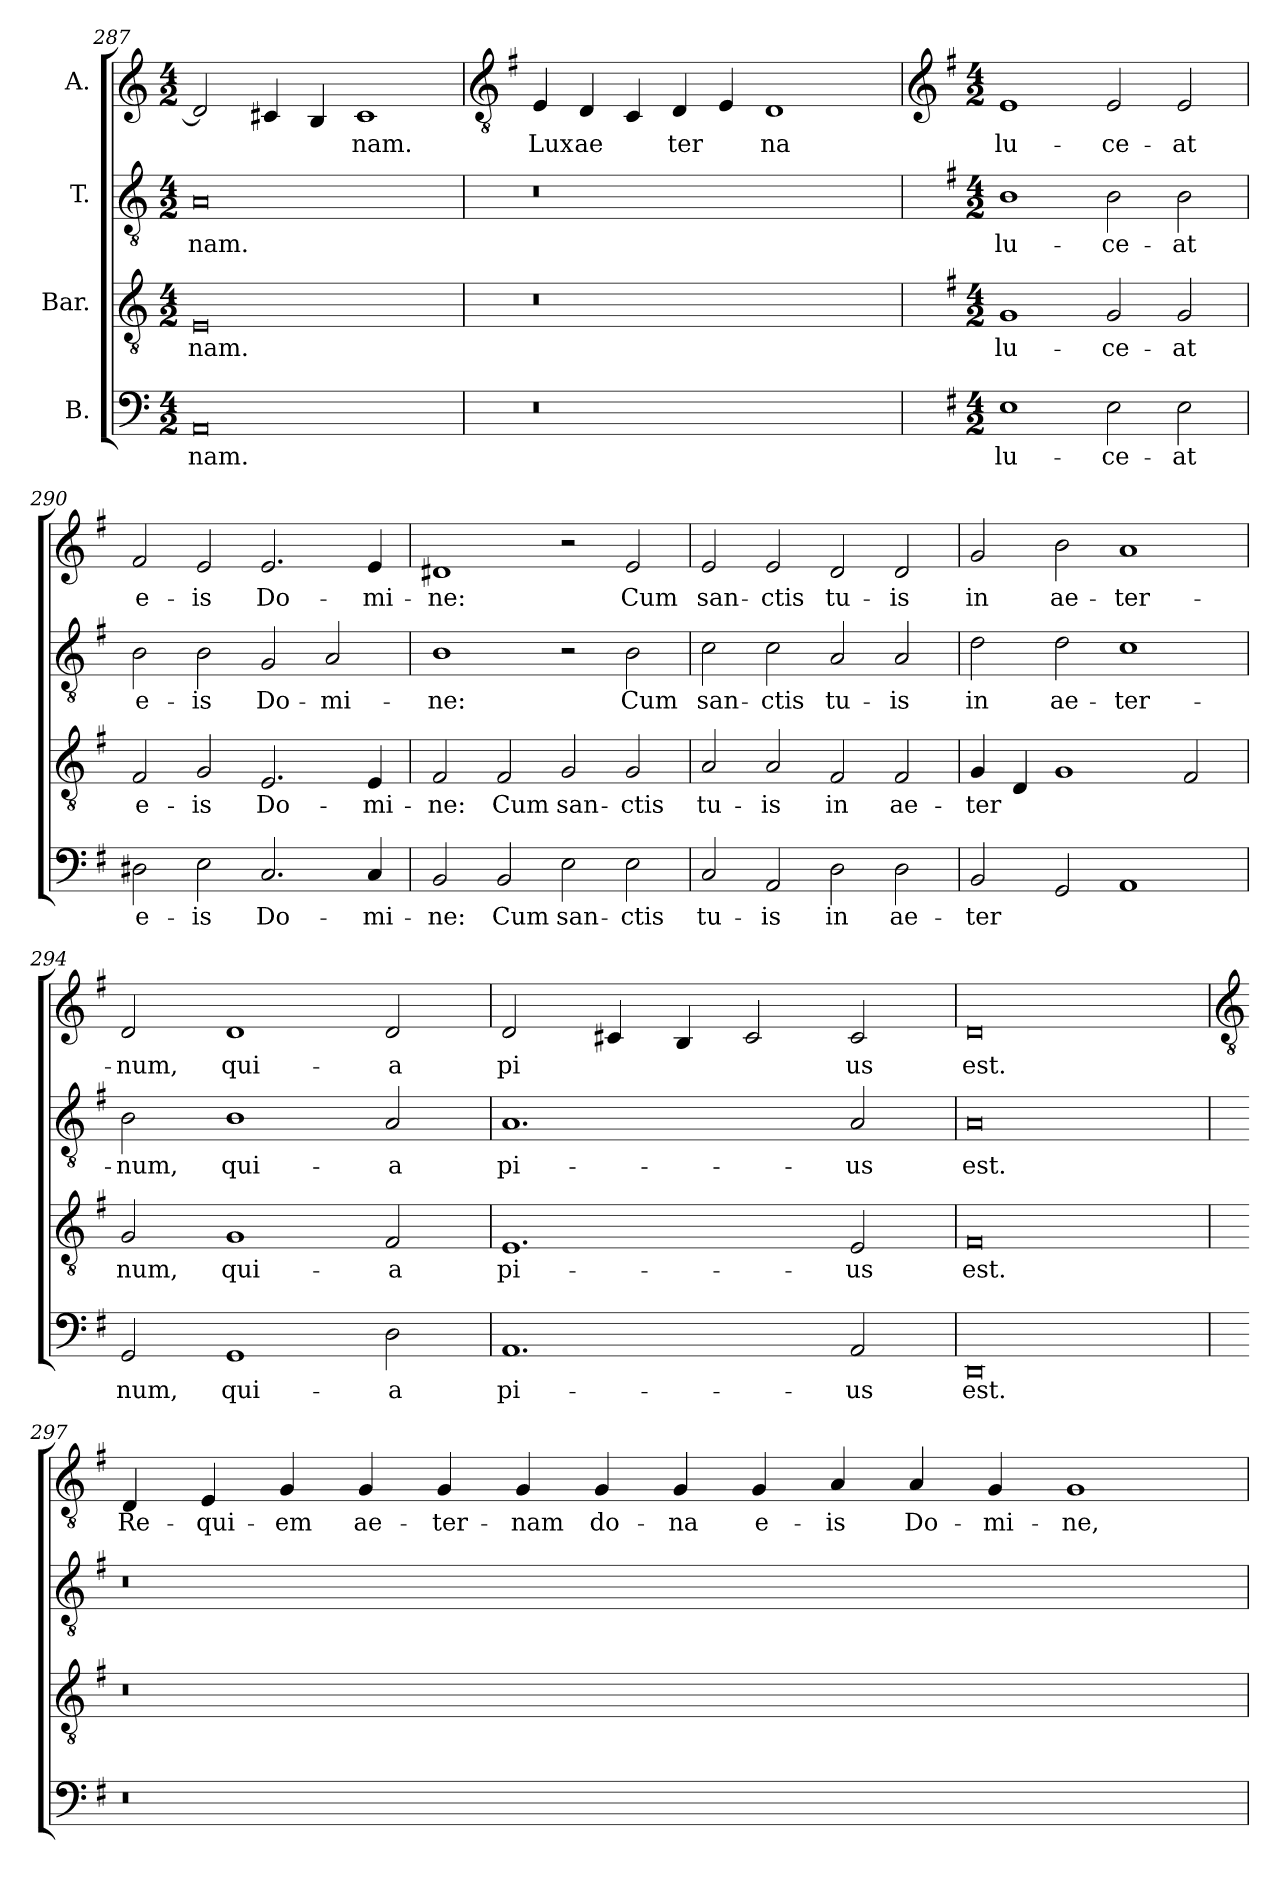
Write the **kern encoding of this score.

**kern	**text	**kern	**text	**kern	**text	**kern	**text
*part4	*part4	*part3	*part3	*part2	*part2	*part1	*part1
*staff4	*staff4	*staff3	*staff3	*staff2	*staff2	*staff1	*staff1
*I"B.	*	*I"Bar.	*	*I"T.	*	*I"A.	*
*clefF4	*	*clefGv2	*	*clefGv2	*	*clefG2	*
*k[]	*	*k[]	*	*k[]	*	*k[]	*
*C:	*	*C:	*	*C:	*	*C:	*
*M4/2	*	*M4/2	*	*M4/2	*	*M4/2	*
=287	=287	=287	=287	=287	=287	=287	=287
!	!LO:LY:b:cj	!	!LO:LY:b:cj	!	!LO:LY:b:cj	!	!LO:LY:b:cj
0AA	-nam.	0E	-nam.	0A	-nam.	2d/]	--
!	!	!	!	!	!	!	!LO:LY:b:cj
.	.	.	.	.	.	4c#X/	--
!	!	!	!	!	!	!	!LO:LY:b:cj
.	.	.	.	.	.	4B/	--
!	!	!	!	!	!	!	!LO:LY:b:cj
.	.	.	.	.	.	1c#	-nam.
!!LO:PB:g=z
=288!	=288!	=288!	=288!	=288!	=288!	=288!	=288!
*	*	*	*	*	*	*clefGv2	*
*	*	*	*	*	*	*k[f#]	*
*	*	*	*	*	*	*G:	*
!	!	!	!	!	!	!	!LO:LY:b:cj
0r	.	0r	.	0r	.	4E/	Lux
!	!	!	!	!	!	!	!LO:LY:b:cj
.	.	.	.	.	.	4D/	ae-
!	!	!	!	!	!	!	!LO:LY:b:cj
.	.	.	.	.	.	4C/	--
!	!	!	!	!	!	!	!LO:LY:b:cj
.	.	.	.	.	.	4D/	-ter-
!	!	!	!	!	!	!	!LO:LY:b:cj
.	.	.	.	.	.	4E/	--
!	!	!	!	!	!	!	!LO:LY:b:cj
.	.	.	.	.	.	1D	-na
4ryy	.	4ryy	.	4ryy	.	.	.
!!LO:LB:g=z
=289	=289	=289	=289	=289	=289	=289	=289
*	*	*	*	*	*	*clefG2	*
*k[f#]	*	*k[f#]	*	*k[f#]	*	*	*
*G:	*	*G:	*	*G:	*	*	*
*M4/2	*	*M4/2	*	*M4/2	*	*M4/2	*
!	!LO:LY:b:cj	!	!LO:LY:b:cj	!	!LO:LY:b:cj	!	!LO:LY:b:cj
1E	lu-	1G	lu-	1B	lu-	1e	lu-
!	!LO:LY:b:cj	!	!LO:LY:b:cj	!	!LO:LY:b:cj	!	!LO:LY:b:cj
2E\	-ce-	2G/	-ce-	2B\	-ce-	2e/	-ce-
!	!LO:LY:b:cj	!	!LO:LY:b:cj	!	!LO:LY:b:cj	!	!LO:LY:b:cj
2E\	-at	2G/	-at	2B\	-at	2e/	-at
=290	=290	=290	=290	=290	=290	=290	=290
!	!LO:LY:b:cj	!	!LO:LY:b:cj	!	!LO:LY:b:cj	!	!LO:LY:b:cj
2D#X\	e-	2F#/	e-	2B\	e-	2f#/	e-
!	!LO:LY:b:cj	!	!LO:LY:b:cj	!	!LO:LY:b:cj	!	!LO:LY:b:cj
2E\	-is	2G/	-is	2B\	-is	2e/	-is
!	!LO:LY:b:cj	!	!LO:LY:b:cj	!	!LO:LY:b:cj	!	!LO:LY:b:cj
2.C/	Do-	2.E/	Do-	2G/	Do-	2.e/	Do-
!	!	!	!	!	!LO:LY:b:cj	!	!
.	.	.	.	2A/	-mi-	.	.
!	!LO:LY:b:cj	!	!LO:LY:b:cj	!	!	!	!LO:LY:b:cj
4C/	-mi-	4E/	-mi-	.	.	4e/	-mi-
=291	=291	=291	=291	=291	=291	=291	=291
!	!LO:LY:b:cj	!	!LO:LY:b:cj	!	!LO:LY:b:cj	!	!LO:LY:b:cj
2BB/	-ne:	2F#/	-ne:	1B	-ne:	1d#X	-ne:
!	!LO:LY:b:cj	!	!LO:LY:b:cj	!	!	!	!
2BB/	Cum	2F#/	Cum	.	.	.	.
!	!LO:LY:b:cj	!	!LO:LY:b:cj	!	!	!	!
2E\	san-	2G/	san-	2r	.	2r	.
!	!LO:LY:b:cj	!	!LO:LY:b:cj	!	!LO:LY:b:cj	!	!LO:LY:b:cj
2E\	-ctis	2G/	-ctis	2B\	Cum	2e/	Cum
=292	=292	=292	=292	=292	=292	=292	=292
!	!LO:LY:b:cj	!	!LO:LY:b:cj	!	!LO:LY:b:cj	!	!LO:LY:b:cj
2C/	tu-	2A/	tu-	2c\	san-	2e/	san-
!	!LO:LY:b:cj	!	!LO:LY:b:cj	!	!LO:LY:b:cj	!	!LO:LY:b:cj
2AA/	-is	2A/	-is	2c\	-ctis	2e/	-ctis
!	!LO:LY:b:cj	!	!LO:LY:b:cj	!	!LO:LY:b:cj	!	!LO:LY:b:cj
2D\	in	2F#/	in	2A/	tu-	2d/	tu-
!	!LO:LY:b:cj	!	!LO:LY:b:cj	!	!LO:LY:b:cj	!	!LO:LY:b:cj
2D\	ae-	2F#/	ae-	2A/	-is	2d/	-is
!!LO:LB:g=z
=293	=293	=293	=293	=293	=293	=293	=293
!	!LO:LY:b:cj	!	!LO:LY:b:cj	!	!LO:LY:b:cj	!	!LO:LY:b:cj
2BB/	-ter-	4G/	-ter-	2d\	in	2g/	in
!	!	!	!LO:LY:b:cj	!	!	!	!
.	.	4D/	--	.	.	.	.
!	!LO:LY:b:cj	!	!LO:LY:b:cj	!	!LO:LY:b:cj	!	!LO:LY:b:cj
2GG/	--	1G	--	2d\	ae-	2b\	ae-
!	!LO:LY:b:cj	!	!	!	!LO:LY:b:cj	!	!LO:LY:b:cj
1AA	--	.	.	1c	-ter-	1a	-ter-
!	!	!	!LO:LY:b:cj	!	!	!	!
.	.	2F#/	--	.	.	.	.
=294	=294	=294	=294	=294	=294	=294	=294
!	!LO:LY:b:cj	!	!LO:LY:b:cj	!	!LO:LY:b:cj	!	!LO:LY:b:cj
2GG/	-num,	2G/	-num,	2B\	-num,	2d/	-num,
!	!LO:LY:b:cj	!	!LO:LY:b:cj	!	!LO:LY:b:cj	!	!LO:LY:b:cj
1GG	qui-	1G	qui-	1B	qui-	1d	qui-
!	!LO:LY:b:cj	!	!LO:LY:b:cj	!	!LO:LY:b:cj	!	!LO:LY:b:cj
2D\	-a	2F#/	-a	2A/	-a	2d/	-a
=295	=295	=295	=295	=295	=295	=295	=295
!	!LO:LY:b:cj	!	!LO:LY:b:cj	!	!LO:LY:b:cj	!	!LO:LY:b:cj
1.AA	pi-	1.E	pi-	1.A	pi-	2d/	pi-
!	!	!	!	!	!	!	!LO:LY:b:cj
.	.	.	.	.	.	4c#X/	--
!	!	!	!	!	!	!	!LO:LY:b:cj
.	.	.	.	.	.	4B/	--
!	!	!	!	!	!	!	!LO:LY:b:cj
.	.	.	.	.	.	2c#/	--
!	!LO:LY:b:cj	!	!LO:LY:b:cj	!	!LO:LY:b:cj	!	!LO:LY:b:cj
2AA/	-us	2E/	-us	2A/	-us	2c#/	-us
=296	=296	=296	=296	=296	=296	=296	=296
!	!LO:LY:b:cj	!	!LO:LY:b:cj	!	!LO:LY:b:cj	!	!LO:LY:b:cj
0DD	est.	0F#	est.	0A	est.	0d	est.
!!LO:LB:g=z
=297	=297	=297	=297	=297	=297	=297	=297
*	*	*	*	*	*	*clefGv2	*
!	!	!	!	!	!	!	!LO:LY:b:cj
0r	.	0r	.	0r	.	4D/	Re-
!	!	!	!	!	!	!	!LO:LY:b:cj
.	.	.	.	.	.	4E/	-qui-
!	!	!	!	!	!	!	!LO:LY:b:cj
.	.	.	.	.	.	4G/	-em
!	!	!	!	!	!	!	!LO:LY:b:cj
.	.	.	.	.	.	4G/	ae-
!	!	!	!	!	!	!	!LO:LY:b:cj
.	.	.	.	.	.	4G/	-ter-
!	!	!	!	!	!	!	!LO:LY:b:cj
.	.	.	.	.	.	4G/	-nam
!	!	!	!	!	!	!	!LO:LY:b:cj
.	.	.	.	.	.	4G/	do-
!	!	!	!	!	!	!	!LO:LY:b:cj
.	.	.	.	.	.	4G/	-na
!	!	!	!	!	!	!	!LO:LY:b:cj
0ryy	.	0ryy	.	0ryy	.	4G/	e-
!	!	!	!	!	!	!	!LO:LY:b:cj
.	.	.	.	.	.	4A/	-is
!	!	!	!	!	!	!	!LO:LY:b:cj
.	.	.	.	.	.	4A/	Do-
!	!	!	!	!	!	!	!LO:LY:b:cj
.	.	.	.	.	.	4G/	-mi-
!	!	!	!	!	!	!	!LO:LY:b:cj
.	.	.	.	.	.	1G	-ne,
=	=	=	=	=	=	=	=
*-	*-	*-	*-	*-	*-	*-	*-
